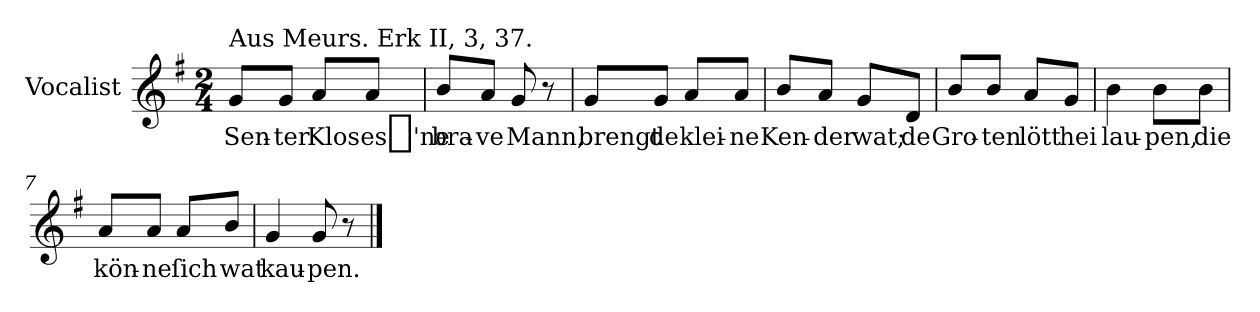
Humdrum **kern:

**kern	**text
*part1	*part1
*staff1	*staff1
*I"Vocalist	*
*k[f#]	*
*G:	*
*M2/4	*
=1	=1
!LO:TX:a:t=Aus Meurs. Erk II, 3, 37.	!
8gL	Sen-
8gJ	-ter
8aL	Klos
8aJ	es_'ne
=2	=2
8b/L	bra-
8aJ	-ve
8g	Mann,
8r	.
=3	=3
8gL	brengt
8gJ	de
8aL	klei-
8aJ	-ne
=4	=4
8b/L	Ken-
8aJ	-der
8gL	wat;
8dJ	de
=5	=5
8b/L	Gro-
8b/J	-ten
8aL	lött
8gJ	hei
=6	=6
4b	lau-
8bL	-pen,
8bJ	die
=7	=7
8aL	kön-
8aJ	-ne
8aL	ſich
8b/J	wat
=8	=8
4g	kau-
8g	-pen.
8r	.
==	==
*-	*-
